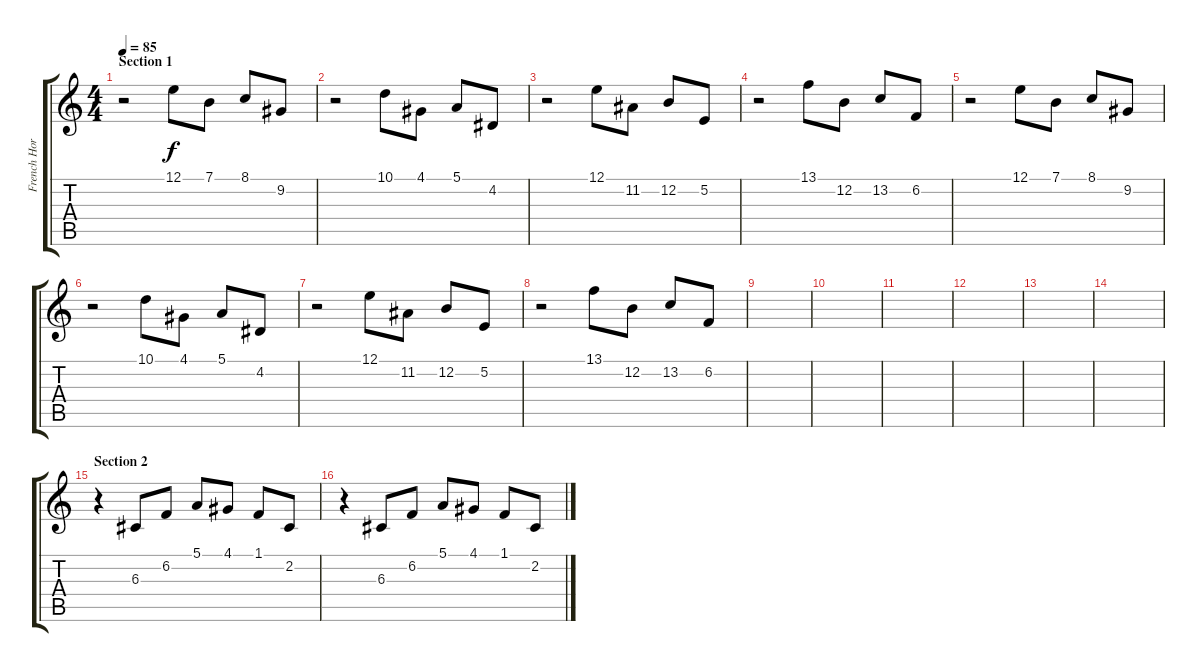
\track ("French Horn" "French Hor") {instrument frenchhorn}
\staff {score tabs}
\tuning (E4 B3 G3 D3 A2 E2) {hide}
\ts (4 4)
\section ("" "Section 1")
\tempo 85
\clef g2
\ks c
r.2{dy f instrument frenchhorn} 12.1.8 7.1.8 8.1.8 9.2.8 |
r.2 10.1.8 4.1.8 5.1.8 4.2.8 |
r.2 12.1.8 11.2.8 12.2.8 5.2.8 |
r.2 13.1.8 12.2.8 13.2.8 6.2.8 |
r.2 12.1.8 7.1.8 8.1.8 9.2.8 |
r.2 10.1.8 4.1.8 5.1.8 4.2.8 |
r.2 12.1.8 11.2.8 12.2.8 5.2.8 |
r.2 13.1.8 12.2.8 13.2.8 6.2.8 |
|
|
|
|
|
|
\section ("" "Section 2")
r.4 6.3.8 6.2.8 5.1.8 4.1.8 1.1.8 2.2.8 |
r.4 6.3.8 6.2.8 5.1.8 4.1.8 1.1.8 2.2.8
